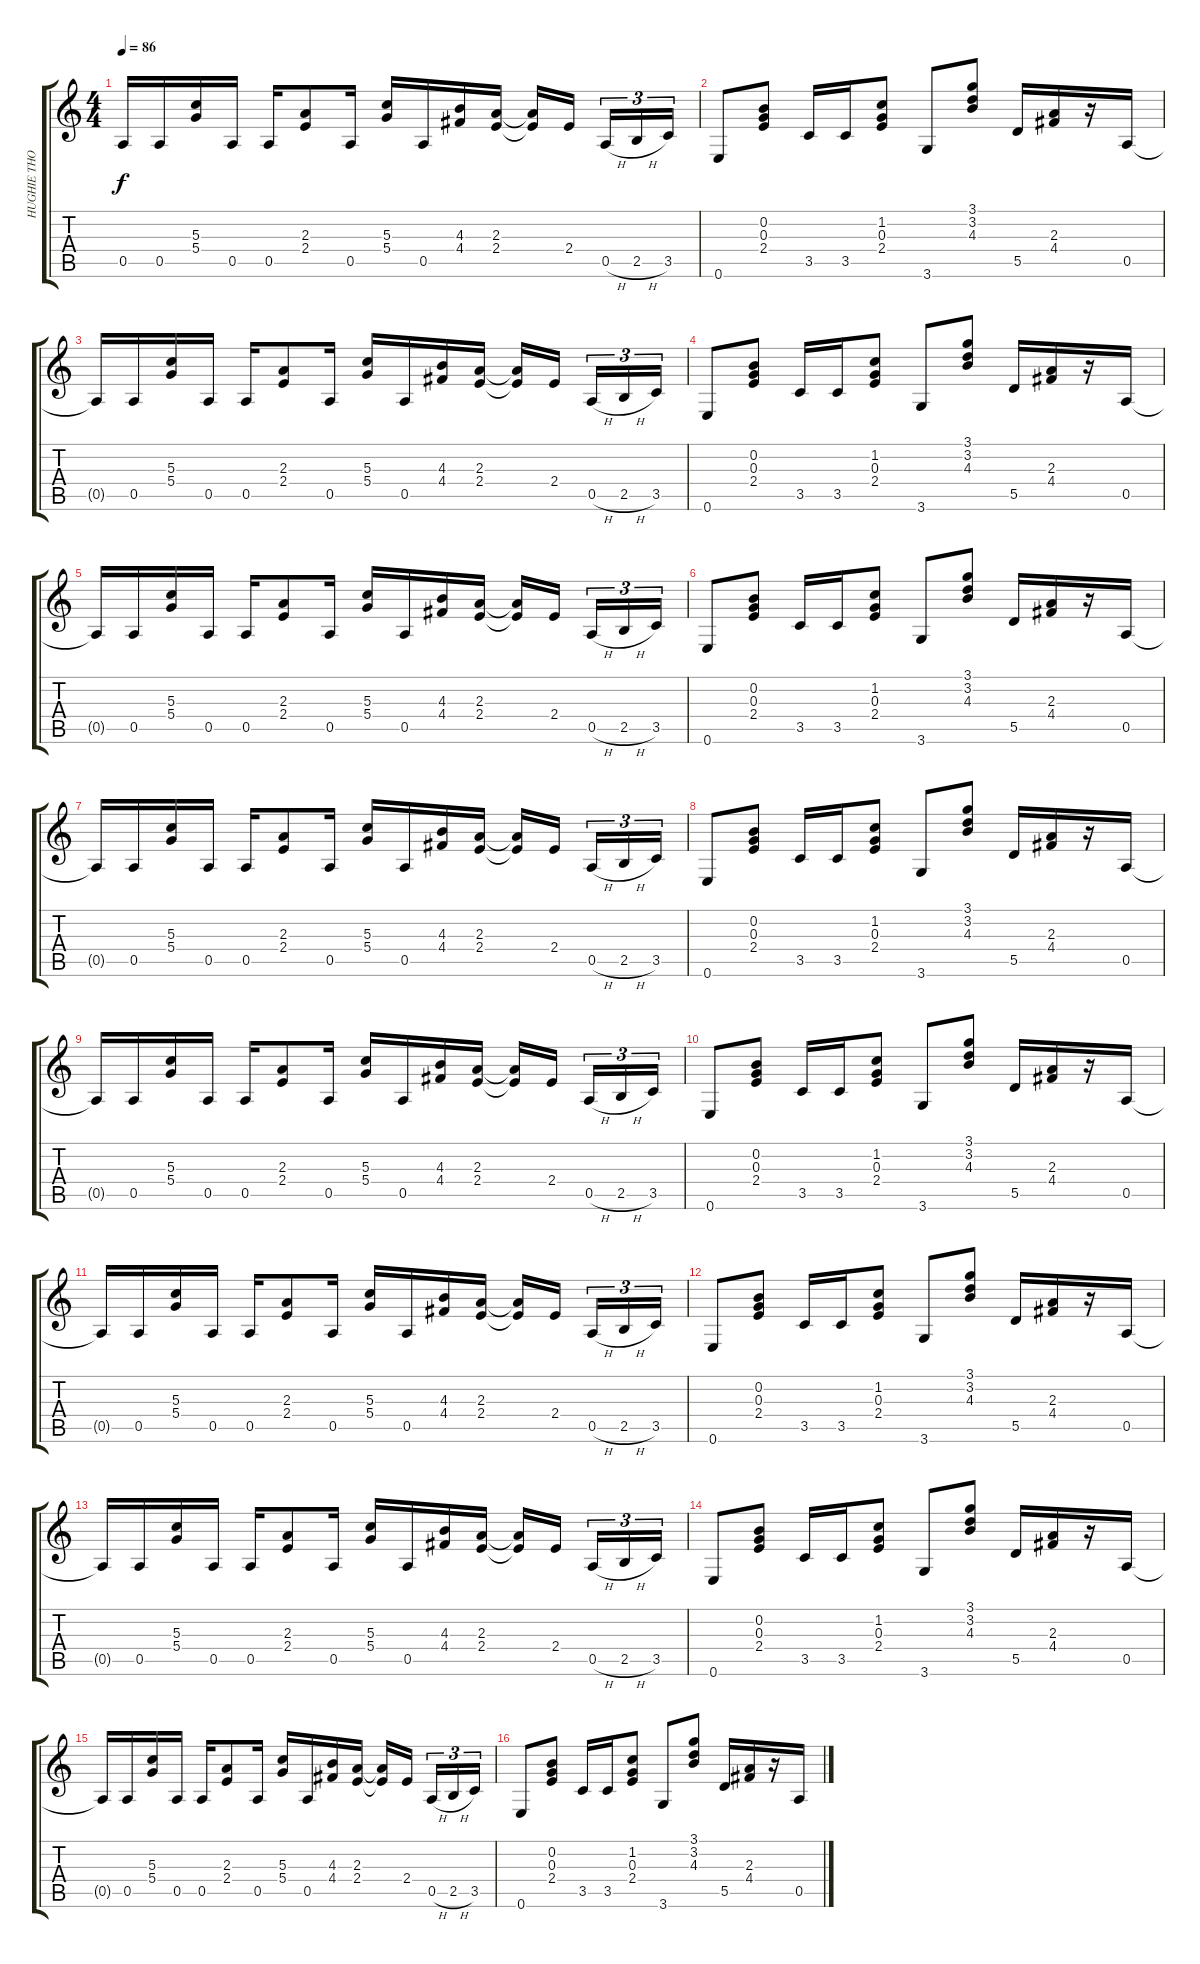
\track ("HUGHIE THOMASSON" "HUGHIE THO") {instrument electricguitarclean}
\staff {score tabs}
\tuning (E4 B3 G3 D3 A2 E2) {hide}
\ts (4 4)
\tempo 86
\clef g2
\ks c
0.5{t}.16{dy f} 0.5.16 (5.3 5.4).16 0.5.16 0.5.16 (2.3 2.4).8 0.5.16 (5.3 5.4).16 0.5.16 (4.3 4.4).16 (2.3 2.4).16 (2.3{t} 2.4{t}).16 2.4.16{beam splitsecondary} 0.5{h}.16{tu (3 2)} 2.5{h}.16{tu (3 2)} 3.5.16{tu (3 2)} |
0.6.8 (0.2 0.3 2.4).8 3.5.16 3.5.16 (1.2 0.3 2.4).8 3.6.8 (3.1 3.2 4.3).8 5.5.16 (2.3 4.4).16 r.16 0.5.16 |
0.5{t}.16 0.5.16 (5.3 5.4).16 0.5.16 0.5.16 (2.3 2.4).8 0.5.16 (5.3 5.4).16 0.5.16 (4.3 4.4).16 (2.3 2.4).16 (2.3{t} 2.4{t}).16 2.4.16{beam splitsecondary} 0.5{h}.16{tu (3 2)} 2.5{h}.16{tu (3 2)} 3.5.16{tu (3 2)} |
0.6.8 (0.2 0.3 2.4).8 3.5.16 3.5.16 (1.2 0.3 2.4).8 3.6.8 (3.1 3.2 4.3).8 5.5.16 (2.3 4.4).16 r.16 0.5.16 |
0.5{t}.16 0.5.16 (5.3 5.4).16 0.5.16 0.5.16 (2.3 2.4).8 0.5.16 (5.3 5.4).16 0.5.16 (4.3 4.4).16 (2.3 2.4).16 (2.3{t} 2.4{t}).16 2.4.16{beam splitsecondary} 0.5{h}.16{tu (3 2)} 2.5{h}.16{tu (3 2)} 3.5.16{tu (3 2)} |
0.6.8 (0.2 0.3 2.4).8 3.5.16 3.5.16 (1.2 0.3 2.4).8 3.6.8 (3.1 3.2 4.3).8 5.5.16 (2.3 4.4).16 r.16 0.5.16 |
0.5{t}.16 0.5.16 (5.3 5.4).16 0.5.16 0.5.16 (2.3 2.4).8 0.5.16 (5.3 5.4).16 0.5.16 (4.3 4.4).16 (2.3 2.4).16 (2.3{t} 2.4{t}).16 2.4.16{beam splitsecondary} 0.5{h}.16{tu (3 2)} 2.5{h}.16{tu (3 2)} 3.5.16{tu (3 2)} |
0.6.8 (0.2 0.3 2.4).8 3.5.16 3.5.16 (1.2 0.3 2.4).8 3.6.8 (3.1 3.2 4.3).8 5.5.16 (2.3 4.4).16 r.16 0.5.16 |
0.5{t}.16 0.5.16 (5.3 5.4).16 0.5.16 0.5.16 (2.3 2.4).8 0.5.16 (5.3 5.4).16 0.5.16 (4.3 4.4).16 (2.3 2.4).16 (2.3{t} 2.4{t}).16 2.4.16{beam splitsecondary} 0.5{h}.16{tu (3 2)} 2.5{h}.16{tu (3 2)} 3.5.16{tu (3 2)} |
0.6.8 (0.2 0.3 2.4).8 3.5.16 3.5.16 (1.2 0.3 2.4).8 3.6.8 (3.1 3.2 4.3).8 5.5.16 (2.3 4.4).16 r.16 0.5.16 |
0.5{t}.16 0.5.16 (5.3 5.4).16 0.5.16 0.5.16 (2.3 2.4).8 0.5.16 (5.3 5.4).16 0.5.16 (4.3 4.4).16 (2.3 2.4).16 (2.3{t} 2.4{t}).16 2.4.16{beam splitsecondary} 0.5{h}.16{tu (3 2)} 2.5{h}.16{tu (3 2)} 3.5.16{tu (3 2)} |
0.6.8 (0.2 0.3 2.4).8 3.5.16 3.5.16 (1.2 0.3 2.4).8 3.6.8 (3.1 3.2 4.3).8 5.5.16 (2.3 4.4).16 r.16 0.5.16 |
0.5{t}.16 0.5.16 (5.3 5.4).16 0.5.16 0.5.16 (2.3 2.4).8 0.5.16 (5.3 5.4).16 0.5.16 (4.3 4.4).16 (2.3 2.4).16 (2.3{t} 2.4{t}).16 2.4.16{beam splitsecondary} 0.5{h}.16{tu (3 2)} 2.5{h}.16{tu (3 2)} 3.5.16{tu (3 2)} |
0.6.8 (0.2 0.3 2.4).8 3.5.16 3.5.16 (1.2 0.3 2.4).8 3.6.8 (3.1 3.2 4.3).8 5.5.16 (2.3 4.4).16 r.16 0.5.16 |
0.5{t}.16 0.5.16 (5.3 5.4).16 0.5.16 0.5.16 (2.3 2.4).8 0.5.16 (5.3 5.4).16 0.5.16 (4.3 4.4).16 (2.3 2.4).16 (2.3{t} 2.4{t}).16 2.4.16{beam splitsecondary} 0.5{h}.16{tu (3 2)} 2.5{h}.16{tu (3 2)} 3.5.16{tu (3 2)} |
0.6.8 (0.2 0.3 2.4).8 3.5.16 3.5.16 (1.2 0.3 2.4).8 3.6.8 (3.1 3.2 4.3).8 5.5.16 (2.3 4.4).16 r.16 0.5.16
